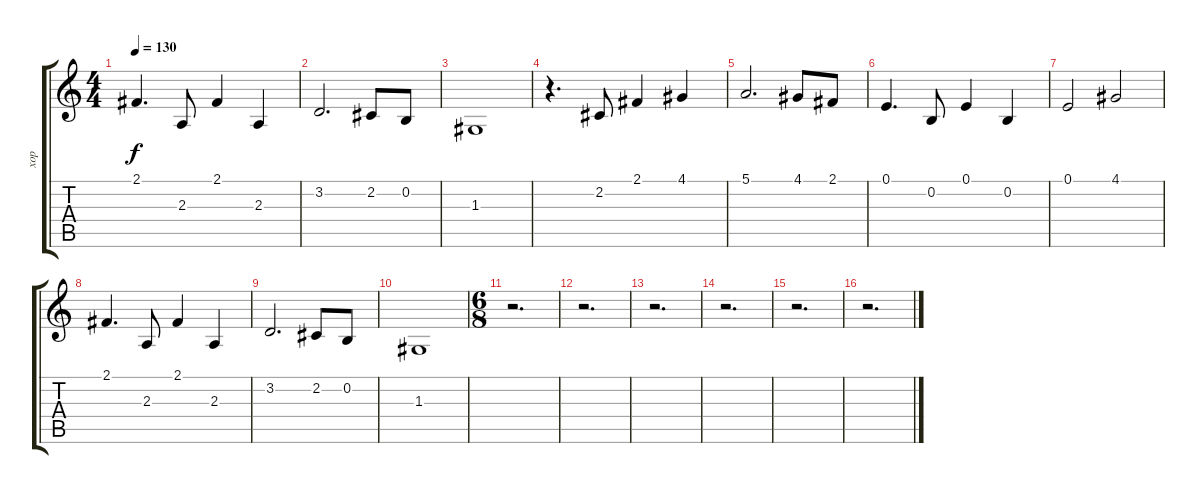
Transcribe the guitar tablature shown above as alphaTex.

\track ("хор" "хор") {instrument choiraahs}
\staff {score tabs}
\tuning (E4 B3 G3 D3 A2 E2) {hide}
\ts (4 4)
\tempo 130
\clef g2
\ks c
2.1.4{d dy f} 2.3.8 2.1.4 2.3.4 |
3.2.2{d} 2.2.8 0.2.8 |
1.3.1 |
r.4{d} 2.2.8 2.1.4 4.1.4 |
5.1.2{d} 4.1.8 2.1.8 |
0.1.4{d} 0.2.8 0.1.4 0.2.4 |
0.1.2 4.1.2 |
2.1.4{d} 2.3.8 2.1.4 2.3.4 |
3.2.2{d} 2.2.8 0.2.8 |
1.3.1 |
\ts (6 8)
r.2{d} |
r.2{d} |
r.2{d} |
r.2{d} |
r.2{d} |
r.2{d}
